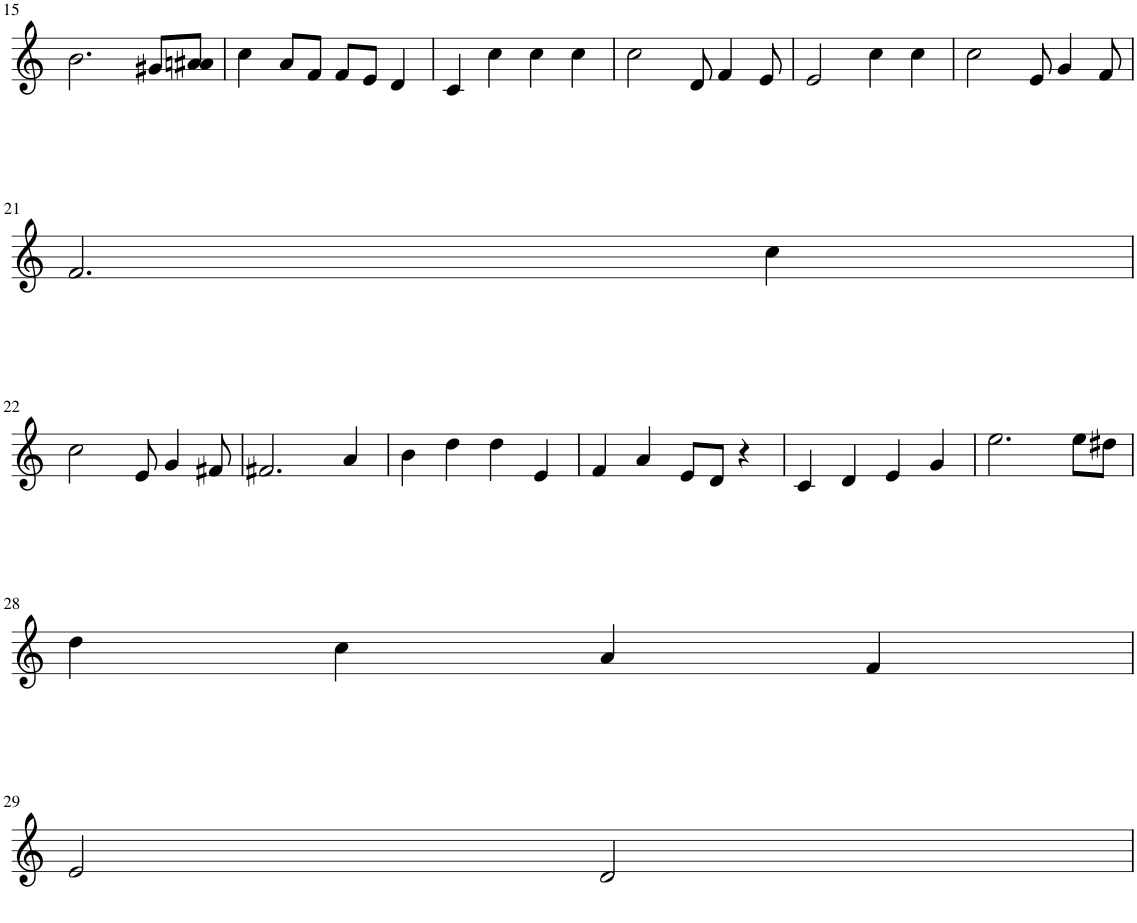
**kern
*part1
*staff1
*I"Violins 1
!!LO:PB:g=z
*clefG2
*k[]
*M4/4
=15
2.b\
8g#X/L
8an/ 8a#X/J
=16
4cc\
8a/L
8f/J
8f/L
8e/J
4d/
=17
4c/
4cc\
4cc\
4cc\
=18
2cc\
8d/
4f/
8e/
=19
2e/
4cc\
4cc\
=20
2cc\
8e/
4g/
8f/
!!LO:LB:g=z
=21
2.f/
4cc\
!!LO:LB:g=z
=22
2cc\
8e/
4g/
8f#X/
=23
2.f#X/
4a/
=24
4b\
4dd\
4dd\
4e/
=25
4f/
4a/
8e/L
8d/J
4r
=26
4c/
4d/
4e/
4g/
=27
2.ee\
8ee\L
8dd#X\J
!!LO:LB:g=z
=28
4dd\
4cc\
4a/
4f/
!!LO:LB:g=z
=29
2e/
2d/
=
*-
